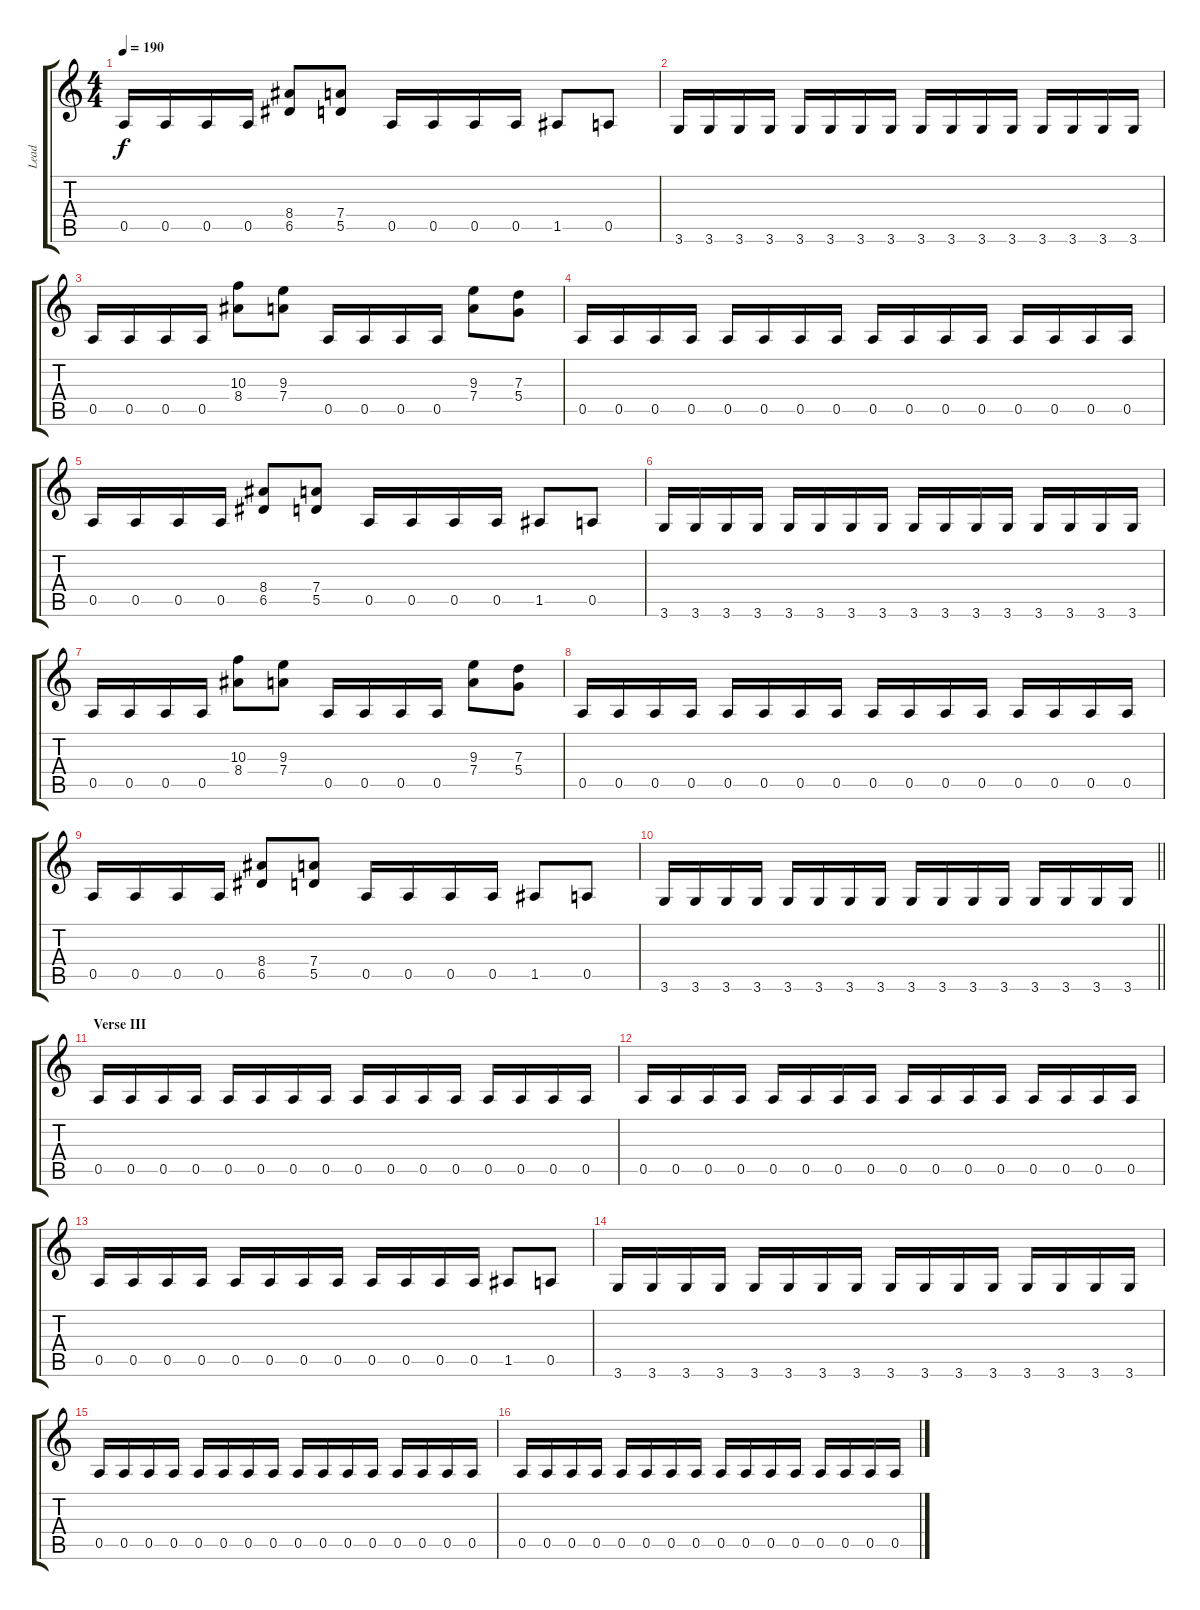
\track ("Lead" "Lead") {instrument distortionguitar}
\staff {score tabs}
\tuning (E4 B3 G3 D3 A2 E2) {hide}
\ts (4 4)
\tempo 190
\clef g2
\ks c
0.5.16{dy f} 0.5.16 0.5.16 0.5.16 (8.4 6.5).8 (7.4 5.5).8 0.5.16 0.5.16 0.5.16 0.5.16 1.5.8 0.5.8 |
3.6.16 3.6.16 3.6.16 3.6.16 3.6.16 3.6.16 3.6.16 3.6.16 3.6.16 3.6.16 3.6.16 3.6.16 3.6.16 3.6.16 3.6.16 3.6.16 |
0.5.16 0.5.16 0.5.16 0.5.16 (10.3 8.4).8 (9.3 7.4).8 0.5.16 0.5.16 0.5.16 0.5.16 (9.3 7.4).8 (7.3 5.4).8 |
0.5.16 0.5.16 0.5.16 0.5.16 0.5.16 0.5.16 0.5.16 0.5.16 0.5.16 0.5.16 0.5.16 0.5.16 0.5.16 0.5.16 0.5.16 0.5.16 |
0.5.16 0.5.16 0.5.16 0.5.16 (8.4 6.5).8 (7.4 5.5).8 0.5.16 0.5.16 0.5.16 0.5.16 1.5.8 0.5.8 |
3.6.16 3.6.16 3.6.16 3.6.16 3.6.16 3.6.16 3.6.16 3.6.16 3.6.16 3.6.16 3.6.16 3.6.16 3.6.16 3.6.16 3.6.16 3.6.16 |
0.5.16 0.5.16 0.5.16 0.5.16 (10.3 8.4).8 (9.3 7.4).8 0.5.16 0.5.16 0.5.16 0.5.16 (9.3 7.4).8 (7.3 5.4).8 |
0.5.16 0.5.16 0.5.16 0.5.16 0.5.16 0.5.16 0.5.16 0.5.16 0.5.16 0.5.16 0.5.16 0.5.16 0.5.16 0.5.16 0.5.16 0.5.16 |
0.5.16 0.5.16 0.5.16 0.5.16 (8.4 6.5).8 (7.4 5.5).8 0.5.16 0.5.16 0.5.16 0.5.16 1.5.8 0.5.8 |
\barLineRight lightlight
3.6.16 3.6.16 3.6.16 3.6.16 3.6.16 3.6.16 3.6.16 3.6.16 3.6.16 3.6.16 3.6.16 3.6.16 3.6.16 3.6.16 3.6.16 3.6.16 |
\section ("" "Verse III")
0.5.16 0.5.16 0.5.16 0.5.16 0.5.16 0.5.16 0.5.16 0.5.16 0.5.16 0.5.16 0.5.16 0.5.16 0.5.16 0.5.16 0.5.16 0.5.16 |
0.5.16 0.5.16 0.5.16 0.5.16 0.5.16 0.5.16 0.5.16 0.5.16 0.5.16 0.5.16 0.5.16 0.5.16 0.5.16 0.5.16 0.5.16 0.5.16 |
0.5.16 0.5.16 0.5.16 0.5.16 0.5.16 0.5.16 0.5.16 0.5.16 0.5.16 0.5.16 0.5.16 0.5.16 1.5.8 0.5.8 |
3.6.16 3.6.16 3.6.16 3.6.16 3.6.16 3.6.16 3.6.16 3.6.16 3.6.16 3.6.16 3.6.16 3.6.16 3.6.16 3.6.16 3.6.16 3.6.16 |
0.5.16 0.5.16 0.5.16 0.5.16 0.5.16 0.5.16 0.5.16 0.5.16 0.5.16 0.5.16 0.5.16 0.5.16 0.5.16 0.5.16 0.5.16 0.5.16 |
0.5.16 0.5.16 0.5.16 0.5.16 0.5.16 0.5.16 0.5.16 0.5.16 0.5.16 0.5.16 0.5.16 0.5.16 0.5.16 0.5.16 0.5.16 0.5.16
